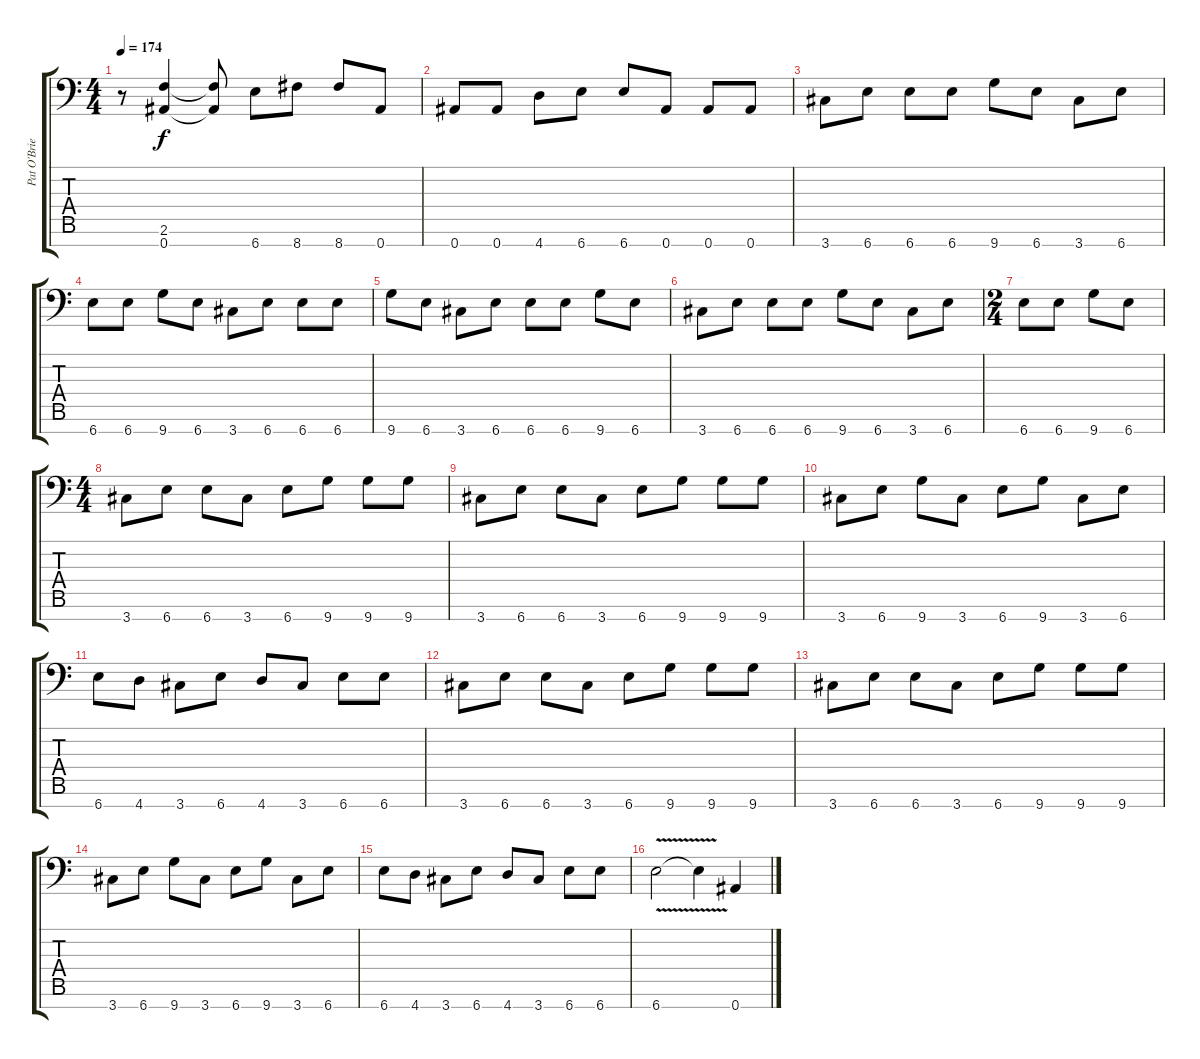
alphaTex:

\track ("Pat O'Brien" "Pat O'Brie") {instrument overdrivenguitar}
\staff {score tabs}
\tuning (Eb4 Bb3 Gb3 Db3 Ab2 Eb2 Bb1) {hide}
\ts (4 4)
\tempo 174
\clef f4
\ks c
r.8{dy f} (2.6 0.7).4 (2.6{t} 0.7{t}).8 6.7.8 8.7.8 8.7.8 0.7.8 |
0.7.8 0.7.8 4.7.8 6.7.8 6.7.8 0.7.8 0.7.8 0.7.8 |
3.7.8 6.7.8 6.7.8 6.7.8 9.7.8 6.7.8 3.7.8 6.7.8 |
6.7.8 6.7.8 9.7.8 6.7.8 3.7.8 6.7.8 6.7.8 6.7.8 |
9.7.8 6.7.8 3.7.8 6.7.8 6.7.8 6.7.8 9.7.8 6.7.8 |
3.7.8 6.7.8 6.7.8 6.7.8 9.7.8 6.7.8 3.7.8 6.7.8 |
\ts (2 4)
6.7.8 6.7.8 9.7.8 6.7.8 |
\ts (4 4)
3.7.8 6.7.8 6.7.8 3.7.8 6.7.8 9.7.8 9.7.8 9.7.8 |
3.7.8 6.7.8 6.7.8 3.7.8 6.7.8 9.7.8 9.7.8 9.7.8 |
3.7.8 6.7.8 9.7.8 3.7.8 6.7.8 9.7.8 3.7.8 6.7.8 |
6.7.8 4.7.8 3.7.8 6.7.8 4.7.8 3.7.8 6.7.8 6.7.8 |
3.7.8 6.7.8 6.7.8 3.7.8 6.7.8 9.7.8 9.7.8 9.7.8 |
3.7.8 6.7.8 6.7.8 3.7.8 6.7.8 9.7.8 9.7.8 9.7.8 |
3.7.8 6.7.8 9.7.8 3.7.8 6.7.8 9.7.8 3.7.8 6.7.8 |
6.7.8 4.7.8 3.7.8 6.7.8 4.7.8 3.7.8 6.7.8 6.7.8 |
6.7{v}.2 6.7{t}.4 0.7.4
